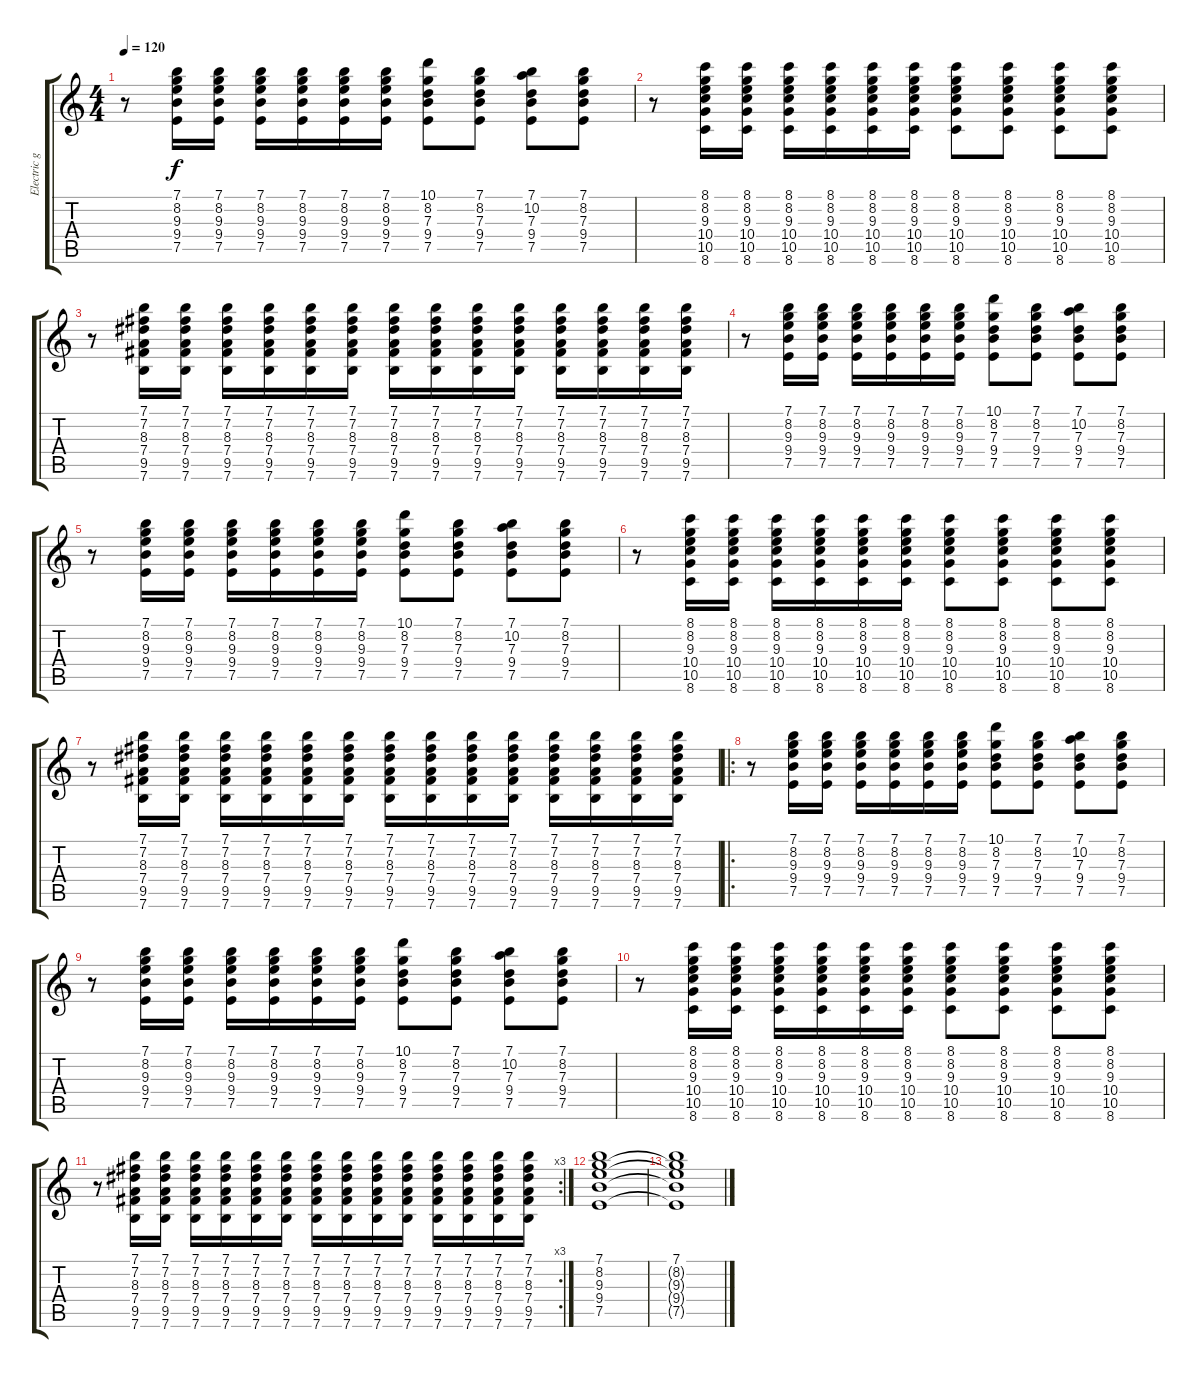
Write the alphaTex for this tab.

\track ("Electric guitar clean" "Electric g") {instrument electricguitarclean}
\staff {score tabs}
\tuning (E4 B3 G3 D3 A2 E2) {hide}
\ts (4 4)
\tempo 120
\clef g2
\ks c
r.8{dy f} (7.1 8.2 9.3 9.4 7.5).16 (7.1 8.2 9.3 9.4 7.5).16 (7.1 8.2 9.3 9.4 7.5).16 (7.1 8.2 9.3 9.4 7.5).16 (7.1 8.2 9.3 9.4 7.5).16 (7.1 8.2 9.3 9.4 7.5).16 (10.1 8.2 7.3 9.4 7.5).8 (7.1 8.2 7.3 9.4 7.5).8 (7.1 10.2 7.3 9.4 7.5).8 (7.1 8.2 7.3 9.4 7.5).8 |
r.8 (8.1 8.2 9.3 10.4 10.5 8.6).16 (8.1 8.2 9.3 10.4 10.5 8.6).16 (8.1 8.2 9.3 10.4 10.5 8.6).16 (8.1 8.2 9.3 10.4 10.5 8.6).16 (8.1 8.2 9.3 10.4 10.5 8.6).16 (8.1 8.2 9.3 10.4 10.5 8.6).16 (8.1 8.2 9.3 10.4 10.5 8.6).8 (8.1 8.2 9.3 10.4 10.5 8.6).8 (8.1 8.2 9.3 10.4 10.5 8.6).8 (8.1 8.2 9.3 10.4 10.5 8.6).8 |
r.8 (7.1 7.2 8.3 7.4 9.5 7.6).16 (7.1 7.2 8.3 7.4 9.5 7.6).16 (7.1 7.2 8.3 7.4 9.5 7.6).16 (7.1 7.2 8.3 7.4 9.5 7.6).16 (7.1 7.2 8.3 7.4 9.5 7.6).16 (7.1 7.2 8.3 7.4 9.5 7.6).16 (7.1 7.2 8.3 7.4 9.5 7.6).16 (7.1 7.2 8.3 7.4 9.5 7.6).16 (7.1 7.2 8.3 7.4 9.5 7.6).16 (7.1 7.2 8.3 7.4 9.5 7.6).16 (7.1 7.2 8.3 7.4 9.5 7.6).16 (7.1 7.2 8.3 7.4 9.5 7.6).16 (7.1 7.2 8.3 7.4 9.5 7.6).16 (7.1 7.2 8.3 7.4 9.5 7.6).16 |
r.8 (7.1 8.2 9.3 9.4 7.5).16 (7.1 8.2 9.3 9.4 7.5).16 (7.1 8.2 9.3 9.4 7.5).16 (7.1 8.2 9.3 9.4 7.5).16 (7.1 8.2 9.3 9.4 7.5).16 (7.1 8.2 9.3 9.4 7.5).16 (10.1 8.2 7.3 9.4 7.5).8 (7.1 8.2 7.3 9.4 7.5).8 (7.1 10.2 7.3 9.4 7.5).8 (7.1 8.2 7.3 9.4 7.5).8 |
r.8 (7.1 8.2 9.3 9.4 7.5).16 (7.1 8.2 9.3 9.4 7.5).16 (7.1 8.2 9.3 9.4 7.5).16 (7.1 8.2 9.3 9.4 7.5).16 (7.1 8.2 9.3 9.4 7.5).16 (7.1 8.2 9.3 9.4 7.5).16 (10.1 8.2 7.3 9.4 7.5).8 (7.1 8.2 7.3 9.4 7.5).8 (7.1 10.2 7.3 9.4 7.5).8 (7.1 8.2 7.3 9.4 7.5).8 |
r.8 (8.1 8.2 9.3 10.4 10.5 8.6).16 (8.1 8.2 9.3 10.4 10.5 8.6).16 (8.1 8.2 9.3 10.4 10.5 8.6).16 (8.1 8.2 9.3 10.4 10.5 8.6).16 (8.1 8.2 9.3 10.4 10.5 8.6).16 (8.1 8.2 9.3 10.4 10.5 8.6).16 (8.1 8.2 9.3 10.4 10.5 8.6).8 (8.1 8.2 9.3 10.4 10.5 8.6).8 (8.1 8.2 9.3 10.4 10.5 8.6).8 (8.1 8.2 9.3 10.4 10.5 8.6).8 |
r.8 (7.1 7.2 8.3 7.4 9.5 7.6).16 (7.1 7.2 8.3 7.4 9.5 7.6).16 (7.1 7.2 8.3 7.4 9.5 7.6).16 (7.1 7.2 8.3 7.4 9.5 7.6).16 (7.1 7.2 8.3 7.4 9.5 7.6).16 (7.1 7.2 8.3 7.4 9.5 7.6).16 (7.1 7.2 8.3 7.4 9.5 7.6).16 (7.1 7.2 8.3 7.4 9.5 7.6).16 (7.1 7.2 8.3 7.4 9.5 7.6).16 (7.1 7.2 8.3 7.4 9.5 7.6).16 (7.1 7.2 8.3 7.4 9.5 7.6).16 (7.1 7.2 8.3 7.4 9.5 7.6).16 (7.1 7.2 8.3 7.4 9.5 7.6).16 (7.1 7.2 8.3 7.4 9.5 7.6).16 |
\ro
r.8 (7.1 8.2 9.3 9.4 7.5).16 (7.1 8.2 9.3 9.4 7.5).16 (7.1 8.2 9.3 9.4 7.5).16 (7.1 8.2 9.3 9.4 7.5).16 (7.1 8.2 9.3 9.4 7.5).16 (7.1 8.2 9.3 9.4 7.5).16 (10.1 8.2 7.3 9.4 7.5).8 (7.1 8.2 7.3 9.4 7.5).8 (7.1 10.2 7.3 9.4 7.5).8 (7.1 8.2 7.3 9.4 7.5).8 |
r.8 (7.1 8.2 9.3 9.4 7.5).16 (7.1 8.2 9.3 9.4 7.5).16 (7.1 8.2 9.3 9.4 7.5).16 (7.1 8.2 9.3 9.4 7.5).16 (7.1 8.2 9.3 9.4 7.5).16 (7.1 8.2 9.3 9.4 7.5).16 (10.1 8.2 7.3 9.4 7.5).8 (7.1 8.2 7.3 9.4 7.5).8 (7.1 10.2 7.3 9.4 7.5).8 (7.1 8.2 7.3 9.4 7.5).8 |
r.8 (8.1 8.2 9.3 10.4 10.5 8.6).16 (8.1 8.2 9.3 10.4 10.5 8.6).16 (8.1 8.2 9.3 10.4 10.5 8.6).16 (8.1 8.2 9.3 10.4 10.5 8.6).16 (8.1 8.2 9.3 10.4 10.5 8.6).16 (8.1 8.2 9.3 10.4 10.5 8.6).16 (8.1 8.2 9.3 10.4 10.5 8.6).8 (8.1 8.2 9.3 10.4 10.5 8.6).8 (8.1 8.2 9.3 10.4 10.5 8.6).8 (8.1 8.2 9.3 10.4 10.5 8.6).8 |
\rc 3
r.8 (7.1 7.2 8.3 7.4 9.5 7.6).16 (7.1 7.2 8.3 7.4 9.5 7.6).16 (7.1 7.2 8.3 7.4 9.5 7.6).16 (7.1 7.2 8.3 7.4 9.5 7.6).16 (7.1 7.2 8.3 7.4 9.5 7.6).16 (7.1 7.2 8.3 7.4 9.5 7.6).16 (7.1 7.2 8.3 7.4 9.5 7.6).16 (7.1 7.2 8.3 7.4 9.5 7.6).16 (7.1 7.2 8.3 7.4 9.5 7.6).16 (7.1 7.2 8.3 7.4 9.5 7.6).16 (7.1 7.2 8.3 7.4 9.5 7.6).16 (7.1 7.2 8.3 7.4 9.5 7.6).16 (7.1 7.2 8.3 7.4 9.5 7.6).16 (7.1 7.2 8.3 7.4 9.5 7.6).16 |
(7.1 8.2 9.3 9.4 7.5).1 |
(7.1 8.2{t} 9.3{t} 9.4{t} 7.5{t}).1
